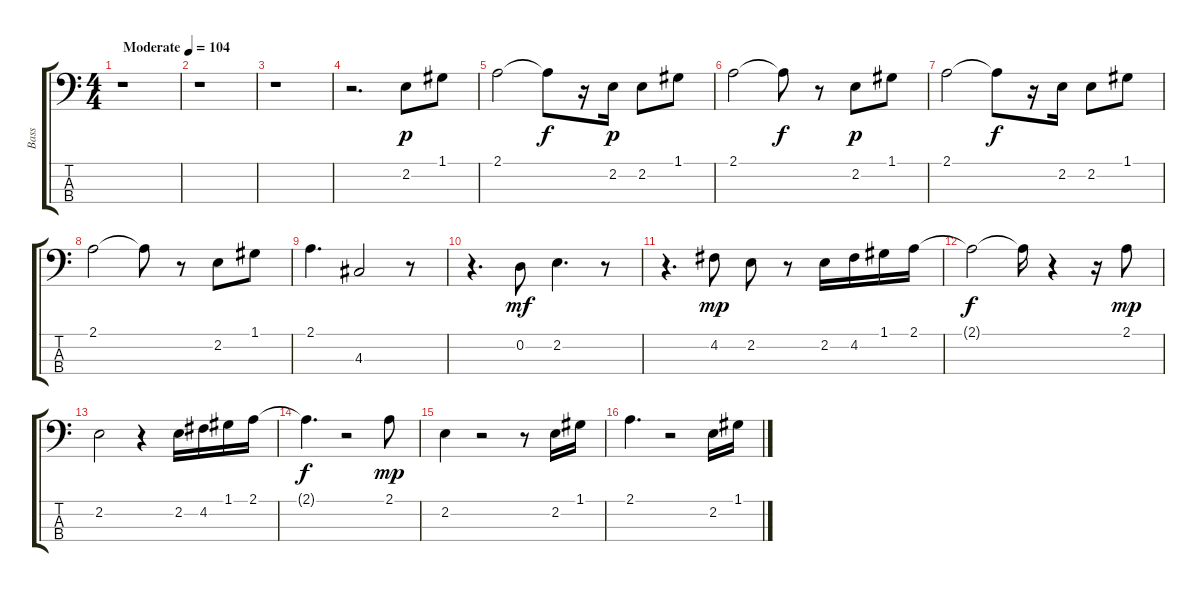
\track ("Bass" "Bass") {instrument acousticbass}
\staff {score tabs}
\tuning (G2 D2 A1 E1) {hide}
\ts (4 4)
\tempo (104 "Moderate")
\clef f4
\ks c
r.1{dy p instrument acousticbass} |
r.1 |
r.1 |
r.2{d} 2.2.8 1.1.8 |
2.1.2 2.1{t}.8{dy f} r.16 2.2.16{dy p} 2.2.8 1.1.8 |
2.1.2 2.1{t}.8{dy f} r.8 2.2.8{dy p} 1.1.8 |
2.1.2 2.1{t}.8{dy f} r.16 2.2.16 2.2.8 1.1.8 |
2.1.2 2.1{t}.8 r.8 2.2.8 1.1.8 |
2.1.4{d} 4.3.2 r.8 |
r.4{d} 0.2.8{dy mf} 2.2.4{d} r.8 |
r.4{d} 4.2.8{dy mp} 2.2.8 r.8 2.2.16 4.2.16 1.1.16 2.1.16 |
2.1{t}.2{dy f} 2.1{t}.16 r.4 r.16 2.1.8{dy mp} |
2.2.2 r.4 2.2.16 4.2.16 1.1.16 2.1.16 |
2.1{t}.4{d dy f} r.2 2.1.8{dy mp} |
2.2.4 r.2 r.8 2.2.16 1.1.16 |
2.1.4{d} r.2 2.2.16 1.1.16
